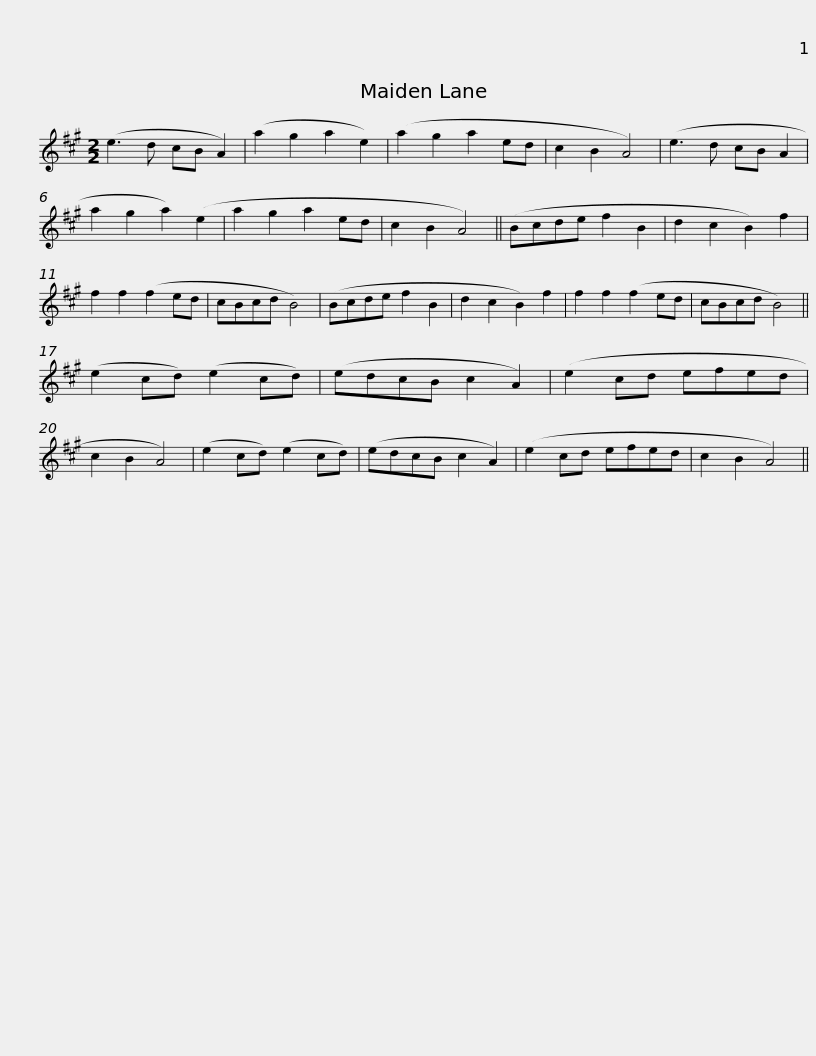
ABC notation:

X:1
L:1/8
M:2/2
I:linebreak $
K:A
V:1 treble
V:1
 (e3 d cB A2) | (a2 g2 a2 e2) | (a2 g2 a2 ed | c2 B2 A4) | (e3 d cB A2 | %5
 a2 g2 a2) (e2 | a2 g2 a2 ed | c2 B2 A4) ||$ (Bcde f2 B2 | d2 c2 B2) f2 | %10
 f2 f2 (f2 ed | cBcd B4) | (Bcde f2 B2 | d2 c2 B2) f2 | f2 f2 (f2 ed | %15
 cBcd B4) ||$ (e2 cd) (e2 cd) | (edcB c2 A2) | (e2 cd efed | c2 B2 A4) | %20
 (e2 cd) (e2 cd) | (edcB c2 A2) | (e2 cd efed |$ c2 B2 A4) || %24
